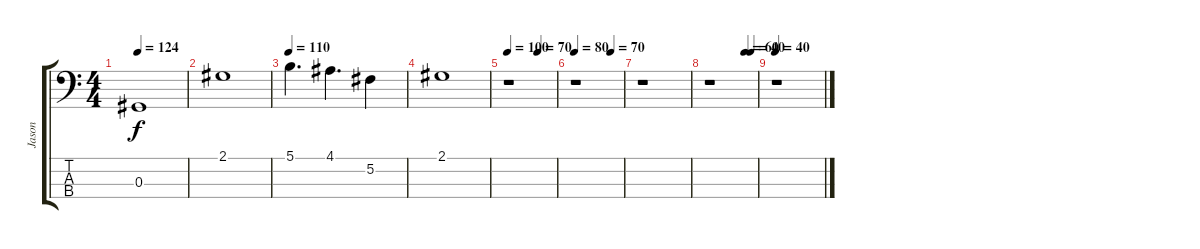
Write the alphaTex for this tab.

\track ("Jason" "Jason") {instrument electricbasspick}
\staff {score tabs}
\tuning (Gb2 Db2 Ab1 Eb1) {hide}
\ts (4 4)
\tempo 124
\clef f4
\ks c
0.3{t}.1{dy f} |
2.1.1 |
\tempo 110
5.1.4{d} 4.1.4{d} 5.2.4 |
2.1.1 |
\tempo 100
\tempo (70 0.625)
r.1 |
\tempo 80
\tempo (70 0.75)
r.1 |
r.1 |
\tempo (60 0.75)
\tempo (40 0.875)
r.1 |
\tempo 40
r.1
